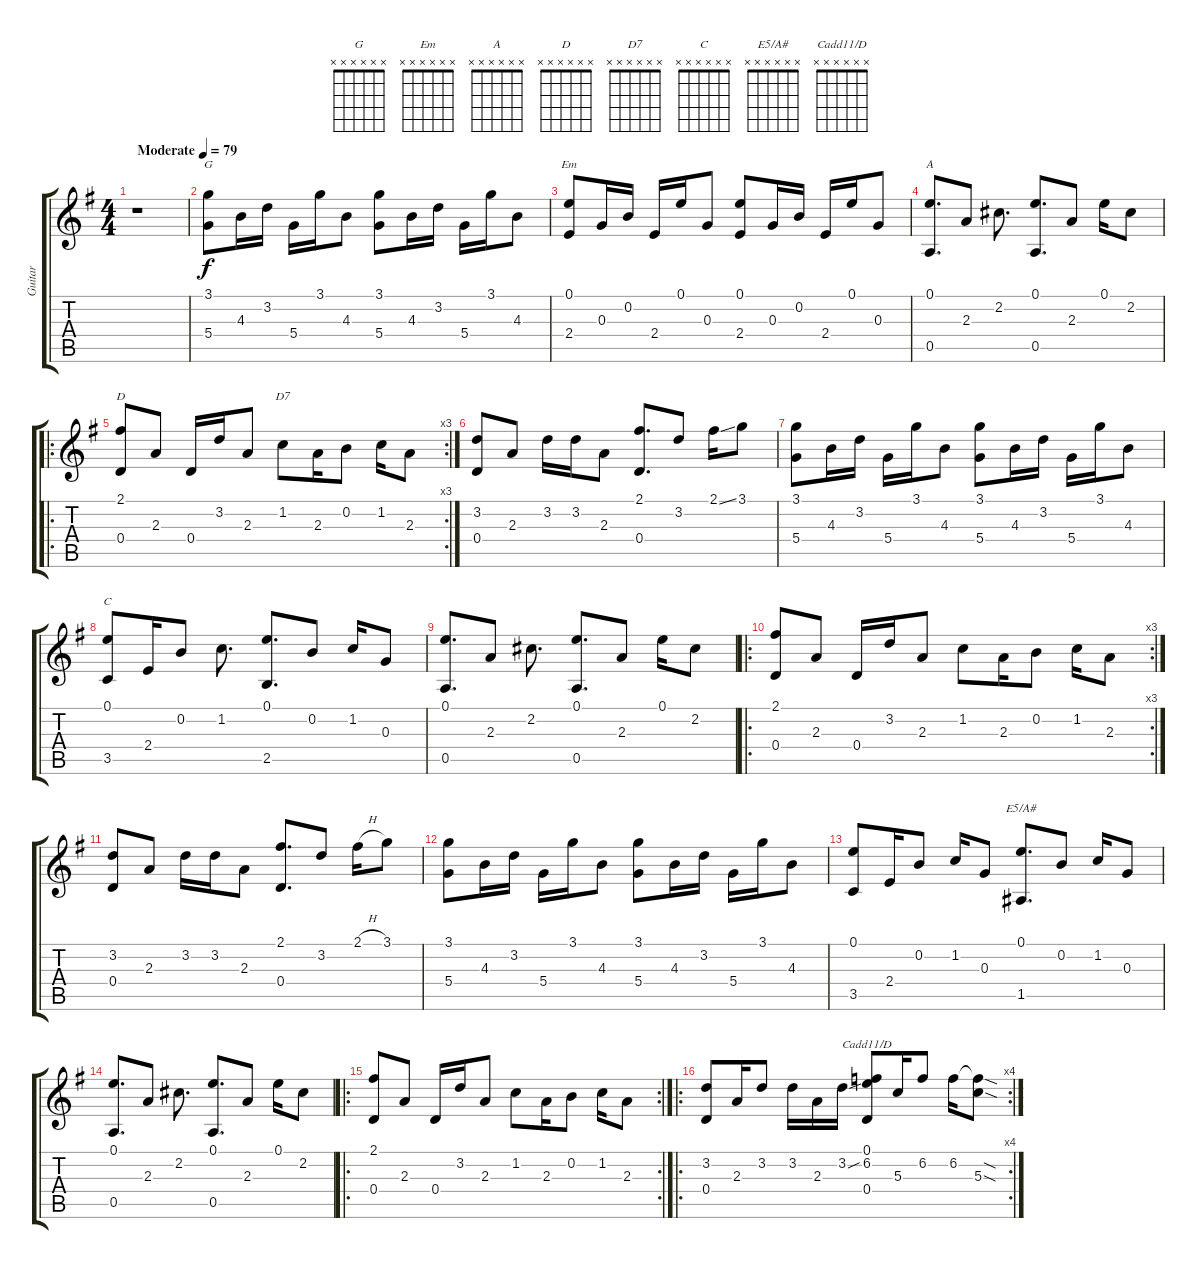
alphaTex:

\track ("Guitar" "Guitar") {instrument acousticguitarsteel}
\staff {score tabs}
\tuning (E4 B3 G3 D3 A2 E2) {hide}
\chord ("G" x x x x x x)
\chord ("Em" x x x x x x)
\chord ("A" x x x x x x)
\chord ("D" x x x x x x)
\chord ("D7" x x x x x x)
\chord ("C" x x x x x x)
\chord ("E5/A#" x x x x x x)
\chord ("Cadd11/D" x x x x x x)
\ts (4 4)
\tempo (79 "Moderate")
\clef g2
\ks g
r.1{dy f instrument acousticguitarsteel} |
(3.1 5.4).8{ch "G"} 4.3.16 3.2.16 5.4.16 3.1.16 4.3.8 (3.1 5.4).8 4.3.16 3.2.16 5.4.16 3.1.16 4.3.8 |
(0.1 2.4).8{ch "Em"} 0.3.16 0.2.16 2.4.16 0.1.16 0.3.8 (0.1 2.4).8 0.3.16 0.2.16 2.4.16 0.1.16 0.3.8 |
(0.1 0.5).8{d ch "A"} 2.3.8 2.2.8{d} (0.1 0.5).8{d} 2.3.8 0.1.16 2.2.8 |
\ro
\rc 3
(2.1 0.4).8{ch "D"} 2.3.8 0.4.16 3.2.16 2.3.8 1.2.8{ch "D7"} 2.3.16 0.2.8 1.2.16 2.3.8 |
(3.2 0.4).8 2.3.8 3.2.16 3.2.16 2.3.8 (2.1 0.4).8{d} 3.2.8 2.1{ss}.16 3.1.8 |
(3.1 5.4).8 4.3.16 3.2.16 5.4.16 3.1.16 4.3.8 (3.1 5.4).8 4.3.16 3.2.16 5.4.16 3.1.16 4.3.8 |
(0.1 3.5).8{ch "C"} 2.4.16 0.2.8 1.2.8{d} (0.1 2.5).8{d} 0.2.8 1.2.16 0.3.8 |
(0.1 0.5).8{d} 2.3.8 2.2.8{d} (0.1 0.5).8{d} 2.3.8 0.1.16 2.2.8 |
\ro
\rc 3
(2.1 0.4).8 2.3.8 0.4.16 3.2.16 2.3.8 1.2.8 2.3.16 0.2.8 1.2.16 2.3.8 |
(3.2 0.4).8 2.3.8 3.2.16 3.2.16 2.3.8 (2.1 0.4).8{d} 3.2.8 2.1{h}.16 3.1.8 |
(3.1 5.4).8 4.3.16 3.2.16 5.4.16 3.1.16 4.3.8 (3.1 5.4).8 4.3.16 3.2.16 5.4.16 3.1.16 4.3.8 |
(0.1 3.5).8 2.4.16 0.2.8 1.2.16 0.3.8 (0.1 1.5).8{d ch "E5/A#"} 0.2.8 1.2.16 0.3.8 |
(0.1 0.5).8{d} 2.3.8 2.2.8{d} (0.1 0.5).8{d} 2.3.8 0.1.16 2.2.8 |
\ro
\rc 2
(2.1 0.4).8 2.3.8 0.4.16 3.2.16 2.3.8 1.2.8 2.3.16 0.2.8 1.2.16 2.3.8 |
\ro
\rc 4
(3.2 0.4).8{volume 14} 2.3.16 3.2.8 3.2.16 2.3.16 3.2{sou}.16 (0.1 6.2 0.4).8{ch "Cadd11/D"} 5.3.16 6.2.8 6.2.16 (6.2{sod t} 5.3{sod}).8
